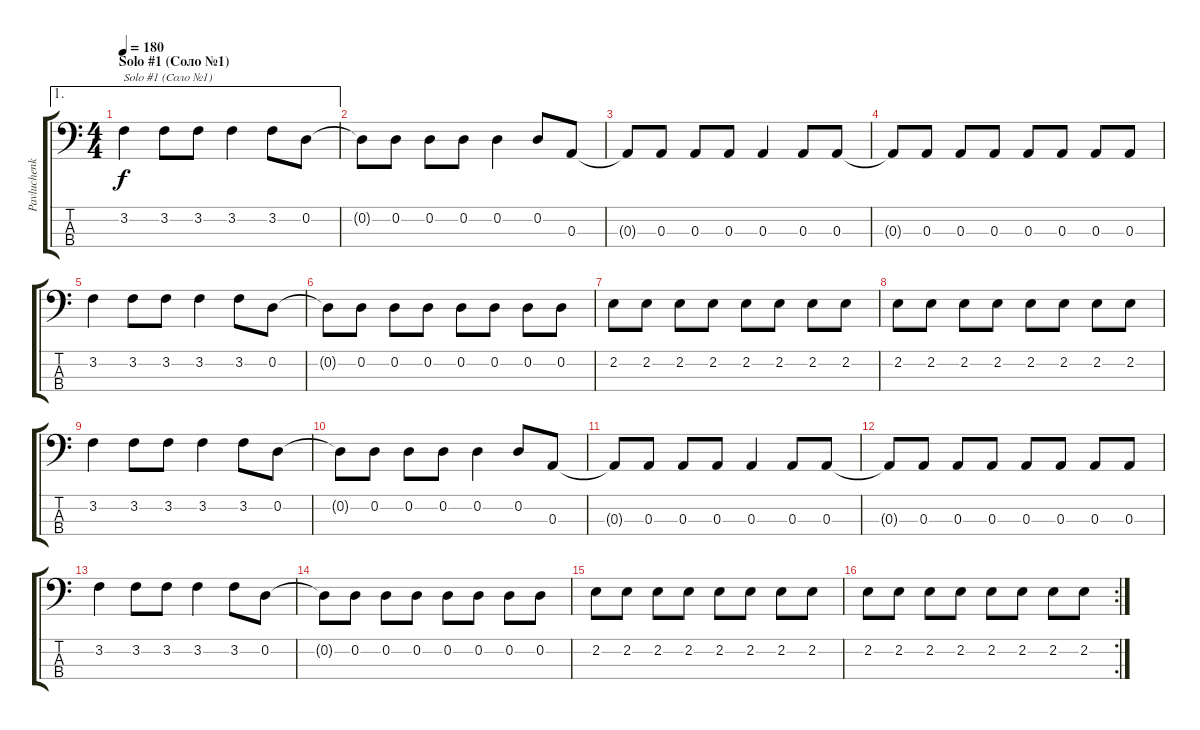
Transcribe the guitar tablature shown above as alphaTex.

\track ("Pavluchenkoff Tyoma" "Pavluchenk") {instrument electricbassfinger}
\staff {score tabs}
\tuning (G2 D2 A1 E1) {hide}
\ae 1
\ts (4 4)
\section ("" "Solo #1 (Соло №1)")
\tempo 180
\clef f4
\ks c
3.2.4{txt "Solo #1 (Соло №1)" dy f} 3.2.8 3.2.8 3.2.4 3.2.8 0.2.8 |
0.2{t}.8 0.2.8 0.2.8 0.2.8 0.2.4 0.2.8 0.3.8 |
0.3{t}.8 0.3.8 0.3.8 0.3.8 0.3.4 0.3.8 0.3.8 |
0.3{t}.8 0.3.8 0.3.8 0.3.8 0.3.8 0.3.8 0.3.8 0.3.8 |
3.2.4 3.2.8 3.2.8 3.2.4 3.2.8 0.2.8 |
0.2{t}.8 0.2.8 0.2.8 0.2.8 0.2.8 0.2.8 0.2.8 0.2.8 |
2.2.8 2.2.8 2.2.8 2.2.8 2.2.8 2.2.8 2.2.8 2.2.8 |
2.2.8 2.2.8 2.2.8 2.2.8 2.2.8 2.2.8 2.2.8 2.2.8 |
3.2.4 3.2.8 3.2.8 3.2.4 3.2.8 0.2.8 |
0.2{t}.8 0.2.8 0.2.8 0.2.8 0.2.4 0.2.8 0.3.8 |
0.3{t}.8 0.3.8 0.3.8 0.3.8 0.3.4 0.3.8 0.3.8 |
0.3{t}.8 0.3.8 0.3.8 0.3.8 0.3.8 0.3.8 0.3.8 0.3.8 |
3.2.4 3.2.8 3.2.8 3.2.4 3.2.8 0.2.8 |
0.2{t}.8 0.2.8 0.2.8 0.2.8 0.2.8 0.2.8 0.2.8 0.2.8 |
2.2.8 2.2.8 2.2.8 2.2.8 2.2.8 2.2.8 2.2.8 2.2.8 |
\rc 2
2.2.8 2.2.8 2.2.8 2.2.8 2.2.8 2.2.8 2.2.8 2.2.8
